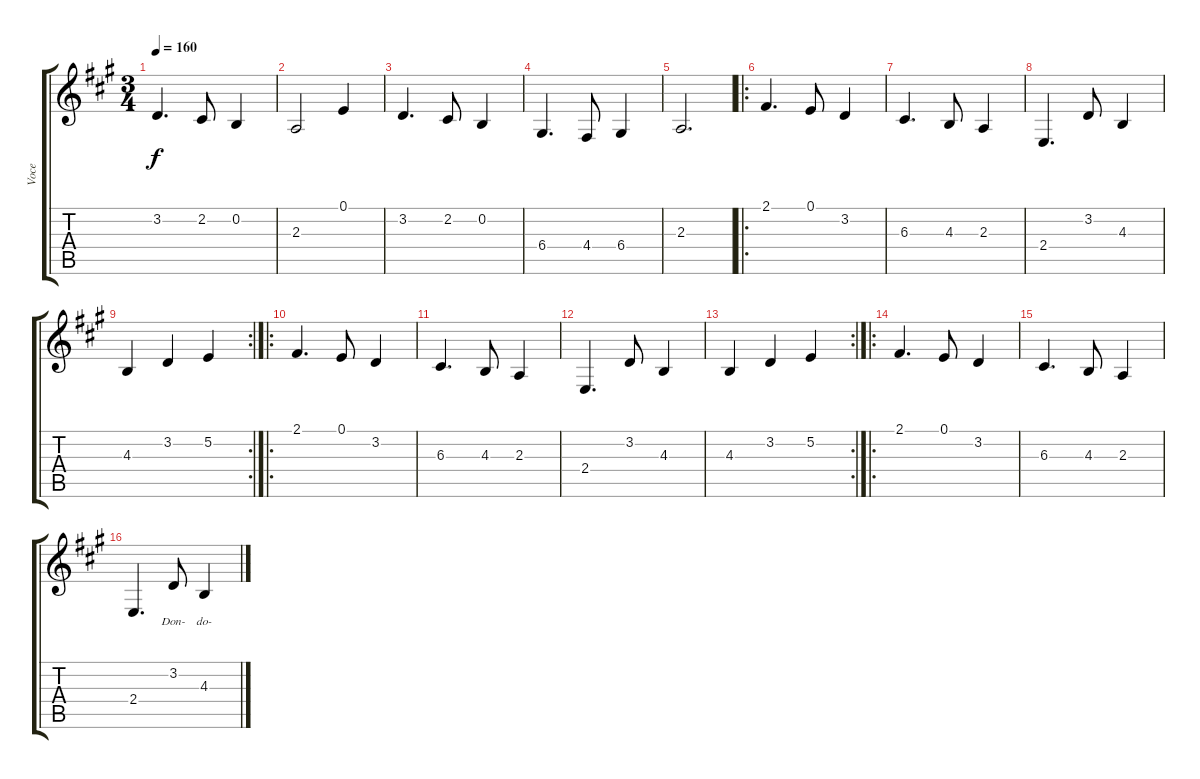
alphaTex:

\track ("Voce" "Voce") {instrument cello}
\staff {score tabs}
\tuning (E4 B3 G3 D3 A2 E2) {hide}
\ts (3 4)
\tempo 160
\clef g2
\ks a
3.2.4{d lyrics (0 "") lyrics (1 "") lyrics (2 "") lyrics (3 "") lyrics (4 "") dy f} 2.2.8{lyrics (0 "") lyrics (1 "") lyrics (2 "") lyrics (3 "") lyrics (4 "")} 0.2.4{lyrics (0 "") lyrics (1 "") lyrics (2 "") lyrics (3 "") lyrics (4 "")} |
2.3.2{lyrics (0 "") lyrics (1 "") lyrics (2 "") lyrics (3 "") lyrics (4 "")} 0.1.4{lyrics (0 "") lyrics (1 "") lyrics (2 "") lyrics (3 "") lyrics (4 "")} |
3.2.4{d lyrics (0 "") lyrics (1 "") lyrics (2 "") lyrics (3 "") lyrics (4 "")} 2.2.8{lyrics (0 "") lyrics (1 "") lyrics (2 "") lyrics (3 "") lyrics (4 "")} 0.2.4{lyrics (0 "") lyrics (1 "") lyrics (2 "") lyrics (3 "") lyrics (4 "")} |
6.4.4{d lyrics (0 "") lyrics (1 "") lyrics (2 "") lyrics (3 "") lyrics (4 "")} 4.4.8{lyrics (0 "") lyrics (1 "") lyrics (2 "") lyrics (3 "") lyrics (4 "")} 6.4.4{lyrics (0 "") lyrics (1 "") lyrics (2 "") lyrics (3 "") lyrics (4 "")} |
2.3.2{d lyrics (0 "") lyrics (1 "") lyrics (2 "") lyrics (3 "") lyrics (4 "")} |
\ro
2.1.4{d lyrics (0 "") lyrics (1 "") lyrics (2 "") lyrics (3 "") lyrics (4 "")} 0.1.8{lyrics (0 "") lyrics (1 "") lyrics (2 "") lyrics (3 "") lyrics (4 "")} 3.2.4{lyrics (0 "") lyrics (1 "") lyrics (2 "") lyrics (3 "") lyrics (4 "")} |
6.3.4{d lyrics (0 "") lyrics (1 "") lyrics (2 "") lyrics (3 "") lyrics (4 "")} 4.3.8{lyrics (0 "") lyrics (1 "") lyrics (2 "") lyrics (3 "") lyrics (4 "")} 2.3.4{lyrics (0 "") lyrics (1 "") lyrics (2 "") lyrics (3 "") lyrics (4 "")} |
2.4.4{d lyrics (0 "") lyrics (1 "") lyrics (2 "") lyrics (3 "") lyrics (4 "")} 3.2.8{lyrics (0 "") lyrics (1 "") lyrics (2 "") lyrics (3 "") lyrics (4 "")} 4.3.4{lyrics (0 "") lyrics (1 "") lyrics (2 "") lyrics (3 "") lyrics (4 "")} |
\rc 2
4.3.4{lyrics (0 "") lyrics (1 "") lyrics (2 "") lyrics (3 "") lyrics (4 "")} 3.2.4{lyrics (0 "") lyrics (1 "") lyrics (2 "") lyrics (3 "") lyrics (4 "")} 5.2.4{lyrics (0 "") lyrics (1 "") lyrics (2 "") lyrics (3 "") lyrics (4 "")} |
\ro
2.1.4{d lyrics (0 "") lyrics (1 "") lyrics (2 "") lyrics (3 "") lyrics (4 "")} 0.1.8{lyrics (0 "") lyrics (1 "") lyrics (2 "") lyrics (3 "") lyrics (4 "")} 3.2.4{lyrics (0 "") lyrics (1 "") lyrics (2 "") lyrics (3 "") lyrics (4 "")} |
6.3.4{d lyrics (0 "") lyrics (1 "") lyrics (2 "") lyrics (3 "") lyrics (4 "")} 4.3.8{lyrics (0 "") lyrics (1 "") lyrics (2 "") lyrics (3 "") lyrics (4 "")} 2.3.4{lyrics (0 "") lyrics (1 "") lyrics (2 "") lyrics (3 "") lyrics (4 "")} |
2.4.4{d lyrics (0 "") lyrics (1 "") lyrics (2 "") lyrics (3 "") lyrics (4 "")} 3.2.8{lyrics (0 "") lyrics (1 "") lyrics (2 "") lyrics (3 "") lyrics (4 "")} 4.3.4{lyrics (0 "") lyrics (1 "") lyrics (2 "") lyrics (3 "") lyrics (4 "")} |
\rc 2
4.3.4{lyrics (0 "") lyrics (1 "") lyrics (2 "") lyrics (3 "") lyrics (4 "")} 3.2.4{lyrics (0 "") lyrics (1 "") lyrics (2 "") lyrics (3 "") lyrics (4 "")} 5.2.4{lyrics (0 "") lyrics (1 "") lyrics (2 "") lyrics (3 "") lyrics (4 "")} |
\ro
2.1.4{d lyrics (0 "") lyrics (1 "") lyrics (2 "") lyrics (3 "") lyrics (4 "")} 0.1.8{lyrics (0 "") lyrics (1 "") lyrics (2 "") lyrics (3 "") lyrics (4 "")} 3.2.4{lyrics (0 "") lyrics (1 "") lyrics (2 "") lyrics (3 "") lyrics (4 "")} |
6.3.4{d lyrics (0 "") lyrics (1 "") lyrics (2 "") lyrics (3 "") lyrics (4 "")} 4.3.8{lyrics (0 "") lyrics (1 "") lyrics (2 "") lyrics (3 "") lyrics (4 "")} 2.3.4{lyrics (0 "") lyrics (1 "") lyrics (2 "") lyrics (3 "") lyrics (4 "")} |
2.4.4{d lyrics (0 "") lyrics (1 "") lyrics (2 "") lyrics (3 "") lyrics (4 "")} 3.2.8{lyrics (0 "Don-") lyrics (1 "") lyrics (2 "") lyrics (3 "") lyrics (4 "")} 4.3.4{lyrics (0 "do-") lyrics (1 "") lyrics (2 "") lyrics (3 "") lyrics (4 "")}
